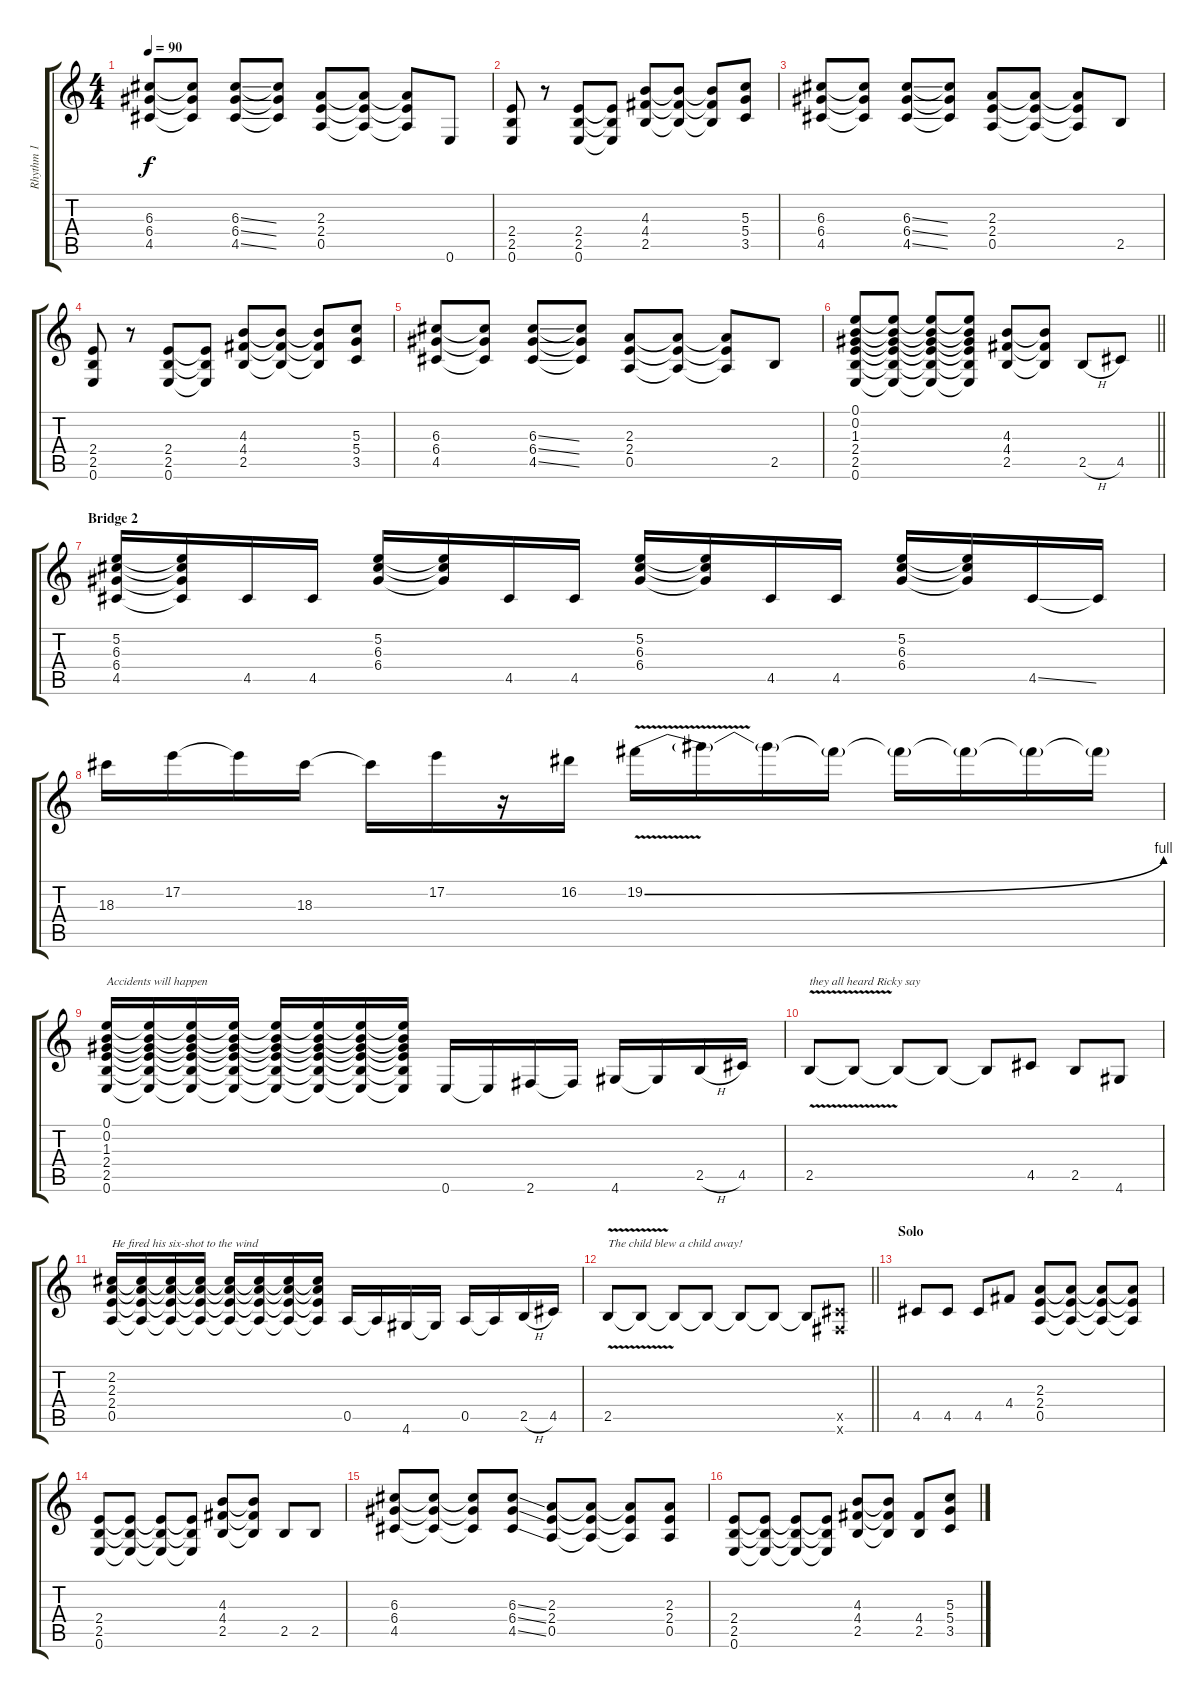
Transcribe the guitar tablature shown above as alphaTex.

\track ("Rhythm 1" "Rhythm 1") {mute instrument overdrivenguitar}
\staff {score tabs}
\tuning (E4 B3 G3 D3 A2 E2) {hide}
\ts (4 4)
\tempo 90
\clef g2
\ks c
(6.3 6.4 4.5).8{dy f} (6.3{t} 6.4{t} 4.5{t}).8 (6.3{ss} 6.4{ss} 4.5{ss}).8 (6.3{t} 6.4{t} 4.5{t}).8 (2.3 2.4 0.5).8 (2.3{t} 2.4{t} 0.5{t}).8 (2.3{t} 2.4{t} 0.5{t}).8 0.6.8 |
(2.4 2.5 0.6).8 r.8 (2.4 2.5 0.6).8 (2.4{t} 2.5{t} 0.6{t}).8 (4.3 4.4 2.5).8 (4.3{t} 4.4{t} 2.5{t}).8 (4.3{t} 4.4{t} 2.5{t}).8 (5.3 5.4 3.5).8 |
(6.3 6.4 4.5).8 (6.3{t} 6.4{t} 4.5{t}).8 (6.3{ss} 6.4{ss} 4.5{ss}).8 (6.3{t} 6.4{t} 4.5{t}).8 (2.3 2.4 0.5).8 (2.3{t} 2.4{t} 0.5{t}).8 (2.3{t} 2.4{t} 0.5{t}).8 2.5.8 |
(2.4 2.5 0.6).8 r.8 (2.4 2.5 0.6).8 (2.4{t} 2.5{t} 0.6{t}).8 (4.3 4.4 2.5).8 (4.3{t} 4.4{t} 2.5{t}).8 (4.3{t} 4.4{t} 2.5{t}).8 (5.3 5.4 3.5).8 |
(6.3 6.4 4.5).8 (6.3{t} 6.4{t} 4.5{t}).8 (6.3{ss} 6.4{ss} 4.5{ss}).8 (6.3{t} 6.4{t} 4.5{t}).8 (2.3 2.4 0.5).8 (2.3{t} 2.4{t} 0.5{t}).8 (2.3{t} 2.4{t} 0.5{t}).8 2.5.8 |
\barLineRight lightlight
(0.1 0.2 1.3 2.4 2.5 0.6).8 (0.1{t} 0.2{t} 1.3{t} 2.4{t} 2.5{t} 0.6{t}).8 (0.1{t} 0.2{t} 1.3{t} 2.4{t} 2.5{t} 0.6{t}).8 (0.1{t} 0.2{t} 1.3{t} 2.4{t} 2.5{t} 0.6{t}).8 (4.3 4.4 2.5).8 (4.3{t} 4.4{t} 2.5{t}).8 2.5{h}.8 4.5.8 |
\section ("" "Bridge 2")
(5.2 6.3 6.4 4.5).16 (5.2{t} 6.3{t} 6.4{t} 4.5{t}).16 4.5.16 4.5.16 (5.2 6.3 6.4).16 (5.2{t} 6.3{t} 6.4{t}).16 4.5.16 4.5.16 (5.2 6.3 6.4).16 (5.2{t} 6.3{t} 6.4{t}).16 4.5.16 4.5.16 (5.2 6.3 6.4).16 (5.2{t} 6.3{t} 6.4{t}).16 4.5{ss}.16 4.5{t}.16 |
18.3.16 17.2.16 17.2{t}.16 18.3.16 18.3{t}.16 17.2.16 r.16 16.2.16 19.2{be (bend 0 0 60 4) v}.16 19.2{t}.16 19.2{t}.16 19.2{t}.16 19.2{t}.16 19.2{t}.16 19.2{t}.16 19.2{t}.16 |
(0.1 0.2 1.3 2.4 2.5 0.6).16{txt "Accidents will happen"} (0.1{t} 0.2{t} 1.3{t} 2.4{t} 2.5{t} 0.6{t}).16 (0.1{t} 0.2{t} 1.3{t} 2.4{t} 2.5{t} 0.6{t}).16 (0.1{t} 0.2{t} 1.3{t} 2.4{t} 2.5{t} 0.6{t}).16 (0.1{t} 0.2{t} 1.3{t} 2.4{t} 2.5{t} 0.6{t}).16 (0.1{t} 0.2{t} 1.3{t} 2.4{t} 2.5{t} 0.6{t}).16 (0.1{t} 0.2{t} 1.3{t} 2.4{t} 2.5{t} 0.6{t}).16 (0.1{t} 0.2{t} 1.3{t} 2.4{t} 2.5{t} 0.6{t}).16 0.6.16 0.6{t}.16 2.6.16 2.6{t}.16 4.6.16 4.6{t}.16 2.5{h}.16 4.5.16 |
2.5{v}.8{txt "they all heard Ricky say"} 2.5{t}.8 2.5{t}.8 2.5{t}.8 2.5{t}.8 4.5.8 2.5.8 4.6.8 |
(2.2 2.3 2.4 0.5).16{txt "He fired his six-shot to the wind"} (2.2{t} 2.3{t} 2.4{t} 0.5{t}).16 (2.2{t} 2.3{t} 2.4{t} 0.5{t}).16 (2.2{t} 2.3{t} 2.4{t} 0.5{t}).16 (2.2{t} 2.3{t} 2.4{t} 0.5{t}).16 (2.2{t} 2.3{t} 2.4{t} 0.5{t}).16 (2.2{t} 2.3{t} 2.4{t} 0.5{t}).16 (2.2{t} 2.3{t} 2.4{t} 0.5{t}).16 0.5.16 0.5{t}.16 4.6.16 4.6{t}.16 0.5.16 0.5{t}.16 2.5{h}.16 4.5.16 |
\barLineRight lightlight
2.5{v}.8{txt "The child blew a child away! "} 2.5{t}.8 2.5{t}.8 2.5{t}.8 2.5{t}.8 2.5{t}.8 2.5{t}.8 (4.5{x} 2.6{x}).8 |
\section ("" "Solo")
4.5.8 4.5.8 4.5.8 4.4.8 (2.3 2.4 0.5).8 (2.3{t} 2.4{t} 0.5{t}).8 (2.3{t} 2.4{t} 0.5{t}).8 (2.3{t} 2.4{t} 0.5{t}).8 |
(2.4 2.5 0.6).8 (2.4{t} 2.5{t} 0.6{t}).8 (2.4{t} 2.5{t} 0.6{t}).8 (2.4{t} 2.5{t} 0.6{t}).8 (4.3 4.4 2.5).8 (4.3{t} 4.4{t} 2.5{t}).8 2.5.8 2.5.8 |
(6.3 6.4 4.5).8 (6.3{t} 6.4{t} 4.5{t}).8 (6.3{t} 6.4{t} 4.5{t}).8 (6.3{ss} 6.4{ss} 4.5{ss}).8 (2.3 2.4 0.5).8 (2.3{t} 2.4{t} 0.5{t}).8 (2.3{t} 2.4{t} 0.5{t}).8 (2.3 2.4 0.5).8 |
(2.4 2.5 0.6).8 (2.4{t} 2.5{t} 0.6{t}).8 (2.4{t} 2.5{t} 0.6{t}).8 (2.4{t} 2.5{t} 0.6{t}).8 (4.3 4.4 2.5).8 (4.3{t} 4.4{t} 2.5{t}).8 (4.4 2.5).8 (5.3 5.4 3.5).8
